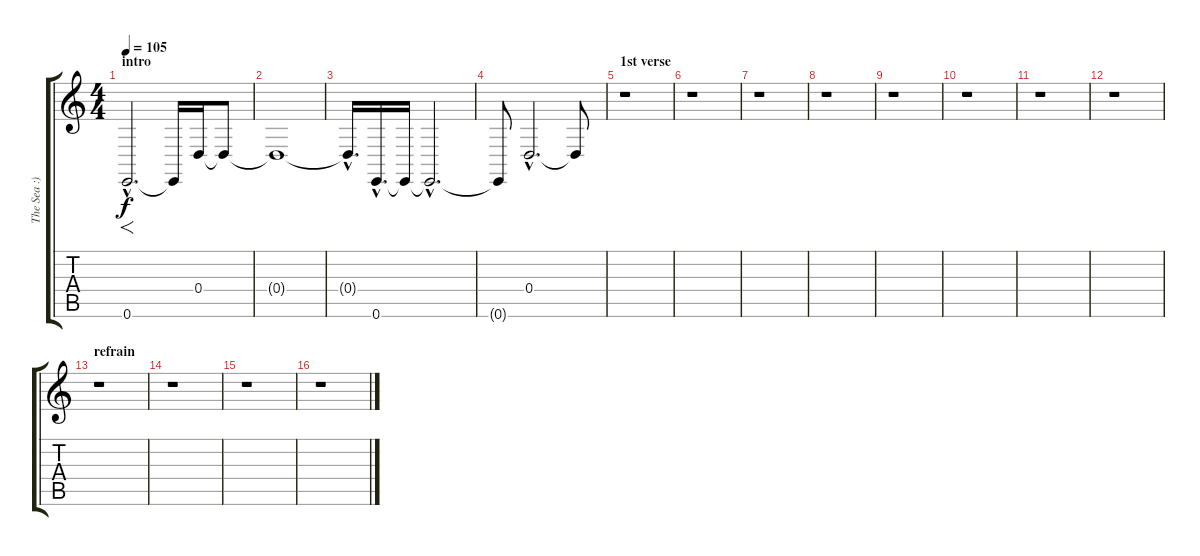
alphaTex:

\track ("The Sea :)" "The Sea :)") {instrument seashore}
\staff {score tabs}
\tuning (E4 B3 G3 D3 A2 E2) {hide}
\ts (4 4)
\section ("" "intro")
\tempo 105
\clef g2
\ks c
0.6{hac}.2{f d dy f instrument seashore} 0.6{t}.16 0.4.16 0.4{t}.8 |
0.4{t}.1{volume 10} |
0.4{hac t}.16{d volume 9} 0.6{hac}.16{d} 0.6{t}.16 0.6{hac t}.2{d} |
0.6{t}.8{volume 8} 0.4{hac}.2{d} 0.4{t}.8 |
\section ("" "1st verse")
r.1 |
r.1 |
r.1 |
r.1 |
r.1 |
r.1 |
r.1 |
r.1 |
\section ("" "refrain")
r.1 |
r.1 |
r.1 |
r.1
